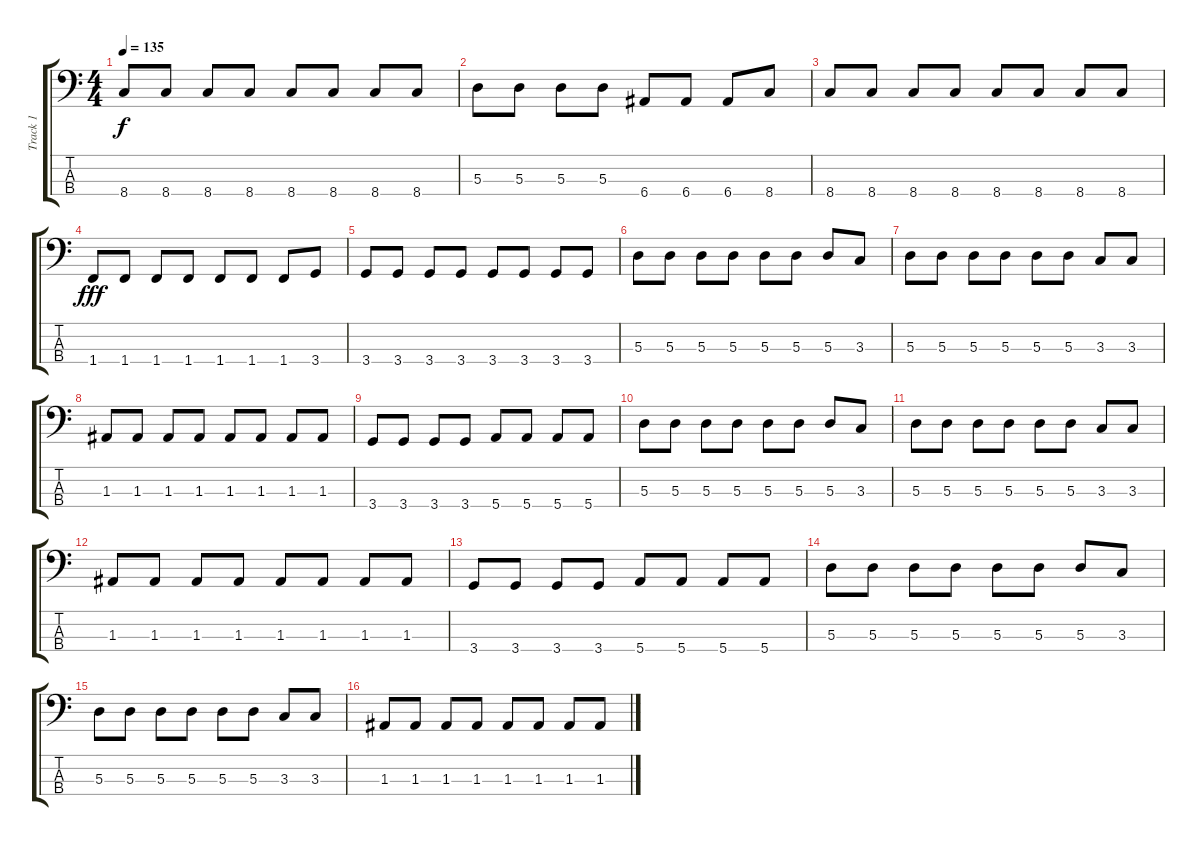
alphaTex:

\track ("Track 1" "Track 1") {instrument electricbassfinger}
\staff {score tabs}
\tuning (G2 D2 A1 E1) {hide}
\ts (4 4)
\tempo 135
\clef f4
\ks c
8.4.8{dy f} 8.4.8 8.4.8 8.4.8 8.4.8 8.4.8 8.4.8 8.4.8 |
5.3.8 5.3.8 5.3.8 5.3.8 6.4.8 6.4.8 6.4.8 8.4.8 |
8.4.8 8.4.8 8.4.8 8.4.8 8.4.8 8.4.8 8.4.8 8.4.8 |
1.4.8{dy fff} 1.4.8 1.4.8 1.4.8 1.4.8 1.4.8 1.4.8 3.4.8 |
3.4.8 3.4.8 3.4.8 3.4.8 3.4.8 3.4.8 3.4.8 3.4.8 |
5.3.8 5.3.8 5.3.8 5.3.8 5.3.8 5.3.8 5.3.8 3.3.8 |
5.3.8 5.3.8 5.3.8 5.3.8 5.3.8 5.3.8 3.3.8 3.3.8 |
1.3.8 1.3.8 1.3.8 1.3.8 1.3.8 1.3.8 1.3.8 1.3.8 |
3.4.8 3.4.8 3.4.8 3.4.8 5.4.8 5.4.8 5.4.8 5.4.8 |
5.3.8 5.3.8 5.3.8 5.3.8 5.3.8 5.3.8 5.3.8 3.3.8 |
5.3.8 5.3.8 5.3.8 5.3.8 5.3.8 5.3.8 3.3.8 3.3.8 |
1.3.8 1.3.8 1.3.8 1.3.8 1.3.8 1.3.8 1.3.8 1.3.8 |
3.4.8 3.4.8 3.4.8 3.4.8 5.4.8 5.4.8 5.4.8 5.4.8 |
5.3.8 5.3.8 5.3.8 5.3.8 5.3.8 5.3.8 5.3.8 3.3.8 |
5.3.8 5.3.8 5.3.8 5.3.8 5.3.8 5.3.8 3.3.8 3.3.8 |
1.3.8 1.3.8 1.3.8 1.3.8 1.3.8 1.3.8 1.3.8 1.3.8
